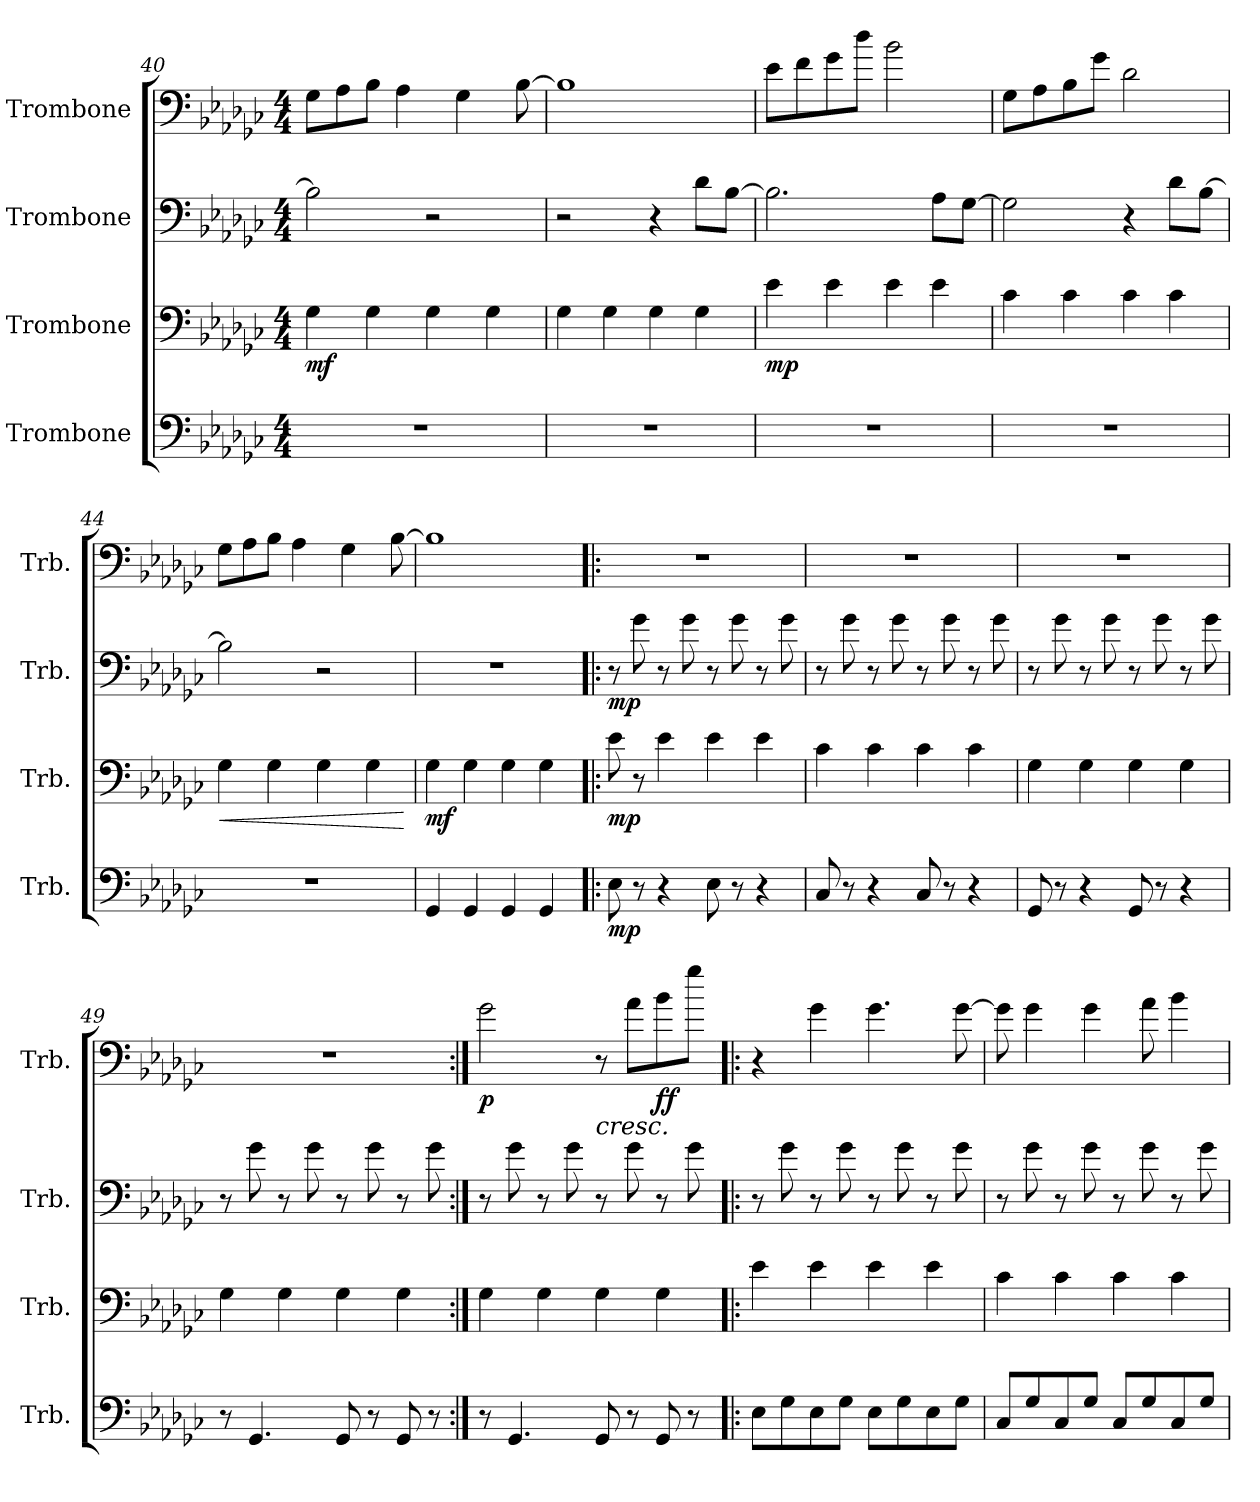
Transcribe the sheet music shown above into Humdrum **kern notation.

**kern	**dynam	**kern	**dynam	**kern	**dynam	**kern	**dynam
*part4	*part4	*part3	*part3	*part2	*part2	*part1	*part1
*staff4	*staff4	*staff3	*staff3	*staff2	*staff2	*staff1	*staff1
*I"Trombone	*	*I"Trombone	*	*I"Trombone	*	*I"Trombone	*
*I'Trb.	*	*I'Trb.	*	*I'Trb.	*	*I'Trb.	*
*clefF4	*	*clefF4	*	*clefF4	*	*clefF4	*
*k[b-e-a-d-g-c-]	*	*k[b-e-a-d-g-c-]	*	*k[b-e-a-d-g-c-]	*	*k[b-e-a-d-g-c-]	*
*G-:	*	*G-:	*	*G-:	*	*G-:	*
*M4/4	*	*M4/4	*	*M4/4	*	*M4/4	*
=40	=40	=40	=40	=40	=40	=40	=40
!	!	!	!LO:DY:b	!	!	!	!
1r	.	4G-\	mf	2B-\]	.	8G-\L	.
.	.	.	.	.	.	8A-\	.
.	.	4G-\	.	.	.	8B-\J	.
.	.	.	.	.	.	4A-\	.
.	.	4G-\	.	2r	.	.	.
.	.	.	.	.	.	4G-\	.
.	.	4G-\	.	.	.	.	.
.	.	.	.	.	.	[8B-\	.
=41	=41	=41	=41	=41	=41	=41	=41
1r	.	4G-\	.	2r	.	1B-]	.
.	.	4G-\	.	.	.	.	.
.	.	4G-\	.	4r	.	.	.
.	.	4G-\	.	8d-\L	.	.	.
.	.	.	.	[8B-\J	.	.	.
=42	=42	=42	=42	=42	=42	=42	=42
!	!	!	!LO:DY:b	!	!	!	!
1r	.	4e-\	mp	2.B-\]	.	8e-\L	.
.	.	.	.	.	.	8f\	.
.	.	4e-\	.	.	.	8g-\	.
.	.	.	.	.	.	8dd-\J	.
.	.	4e-\	.	.	.	2b-\	.
.	.	4e-\	.	8A-\L	.	.	.
.	.	.	.	[8G-\J	.	.	.
=43	=43	=43	=43	=43	=43	=43	=43
1r	.	4c-\	.	2G-\]	.	8G-\L	.
.	.	.	.	.	.	8A-\	.
.	.	4c-\	.	.	.	8B-\	.
.	.	.	.	.	.	8g-\J	.
.	.	4c-\	.	4r	.	2d-\	.
.	.	4c-\	.	8d-\L	.	.	.
.	.	.	.	[8B-\J	.	.	.
!!LO:LB:g=z
=44	=44	=44	=44	=44	=44	=44	=44
!	!	!	!LO:HP:b	!	!	!	!
1r	.	4G-\	<	2B-\]	.	8G-\L	.
.	.	.	.	.	.	8A-\	.
.	.	4G-\	.	.	.	8B-\J	.
.	.	.	.	.	.	4A-\	.
.	.	4G-\	.	2r	.	.	.
.	.	.	.	.	.	4G-\	.
.	.	4G-\	.	.	.	.	.
.	.	.	.	.	.	[8B-\	.
.	.	.	[	.	.	.	.
=45	=45	=45	=45	=45	=45	=45	=45
!	!	!	!LO:DY:b	!	!	!	!
4GG-/	.	4G-\	mf	1r	.	1B-]	.
4GG-/	.	4G-\	.	.	.	.	.
4GG-/	.	4G-\	.	.	.	.	.
4GG-/	.	4G-\	.	.	.	.	.
=46!|:	=46!|:	=46!|:	=46!|:	=46!|:	=46!|:	=46!|:	=46!|:
!	!LO:DY:b	!	!LO:DY:b	!	!LO:DY:b	!	!
8E-\	mp	8e-\	mp	8r	mp	1r	.
8r	.	8r	.	8g-\	.	.	.
4r	.	4e-\	.	8r	.	.	.
.	.	.	.	8g-\	.	.	.
8E-\	.	4e-\	.	8r	.	.	.
8r	.	.	.	8g-\	.	.	.
4r	.	4e-\	.	8r	.	.	.
.	.	.	.	8g-\	.	.	.
=47	=47	=47	=47	=47	=47	=47	=47
8C-/	.	4c-\	.	8r	.	1r	.
8r	.	.	.	8g-\	.	.	.
4r	.	4c-\	.	8r	.	.	.
.	.	.	.	8g-\	.	.	.
8C-/	.	4c-\	.	8r	.	.	.
8r	.	.	.	8g-\	.	.	.
4r	.	4c-\	.	8r	.	.	.
.	.	.	.	8g-\	.	.	.
=48	=48	=48	=48	=48	=48	=48	=48
8GG-/	.	4G-\	.	8r	.	1r	.
8r	.	.	.	8g-\	.	.	.
4r	.	4G-\	.	8r	.	.	.
.	.	.	.	8g-\	.	.	.
8GG-/	.	4G-\	.	8r	.	.	.
8r	.	.	.	8g-\	.	.	.
4r	.	4G-\	.	8r	.	.	.
.	.	.	.	8g-\	.	.	.
!!LO:LB:g=z
=49	=49	=49	=49	=49	=49	=49	=49
8r	.	4G-\	.	8r	.	1r	.
4.GG-/	.	.	.	8g-\	.	.	.
.	.	4G-\	.	8r	.	.	.
.	.	.	.	8g-\	.	.	.
8GG-/	.	4G-\	.	8r	.	.	.
8r	.	.	.	8g-\	.	.	.
8GG-/	.	4G-\	.	8r	.	.	.
8r	.	.	.	8g-\	.	.	.
=50:|!	=50:|!	=50:|!	=50:|!	=50:|!	=50:|!	=50:|!	=50:|!
!	!	!	!	!	!	!	!LO:DY:b
8r	.	4G-\	.	8r	.	2g-\	p
4.GG-/	.	.	.	8g-\	.	.	.
.	.	4G-\	.	8r	.	.	.
.	.	.	.	8g-\	.	.	.
!	!	!	!	!	!	!	!LO:HP:b
8GG-/	.	4G-\	.	8r	.	8r	<
8r	.	.	.	8g-\	.	8a-\L	.
!	!	!	!	!	!	!	!LO:DY:b
8GG-/	.	4G-\	.	8r	.	8b-\	ff
8r	.	.	.	8g-\	.	8gg-\J	.
.	.	.	.	.	.	.	[
=51!|:	=51!|:	=51!|:	=51!|:	=51!|:	=51!|:	=51!|:	=51!|:
8E-\L	.	4e-\	.	8r	.	4r	.
8G-\	.	.	.	8g-\	.	.	.
8E-\	.	4e-\	.	8r	.	4g-\	.
8G-\J	.	.	.	8g-\	.	.	.
8E-\L	.	4e-\	.	8r	.	4.g-\	.
8G-\	.	.	.	8g-\	.	.	.
8E-\	.	4e-\	.	8r	.	.	.
8G-\J	.	.	.	8g-\	.	[8g-\	.
=52	=52	=52	=52	=52	=52	=52	=52
8C-/L	.	4c-\	.	8r	.	8g-\]	.
8G-/	.	.	.	8g-\	.	4g-\	.
8C-/	.	4c-\	.	8r	.	.	.
8G-/J	.	.	.	8g-\	.	4g-\	.
8C-/L	.	4c-\	.	8r	.	.	.
8G-/	.	.	.	8g-\	.	8a-\	.
8C-/	.	4c-\	.	8r	.	4b-\	.
8G-/J	.	.	.	8g-\	.	.	.
=	=	=	=	=	=	=	=
*-	*-	*-	*-	*-	*-	*-	*-
